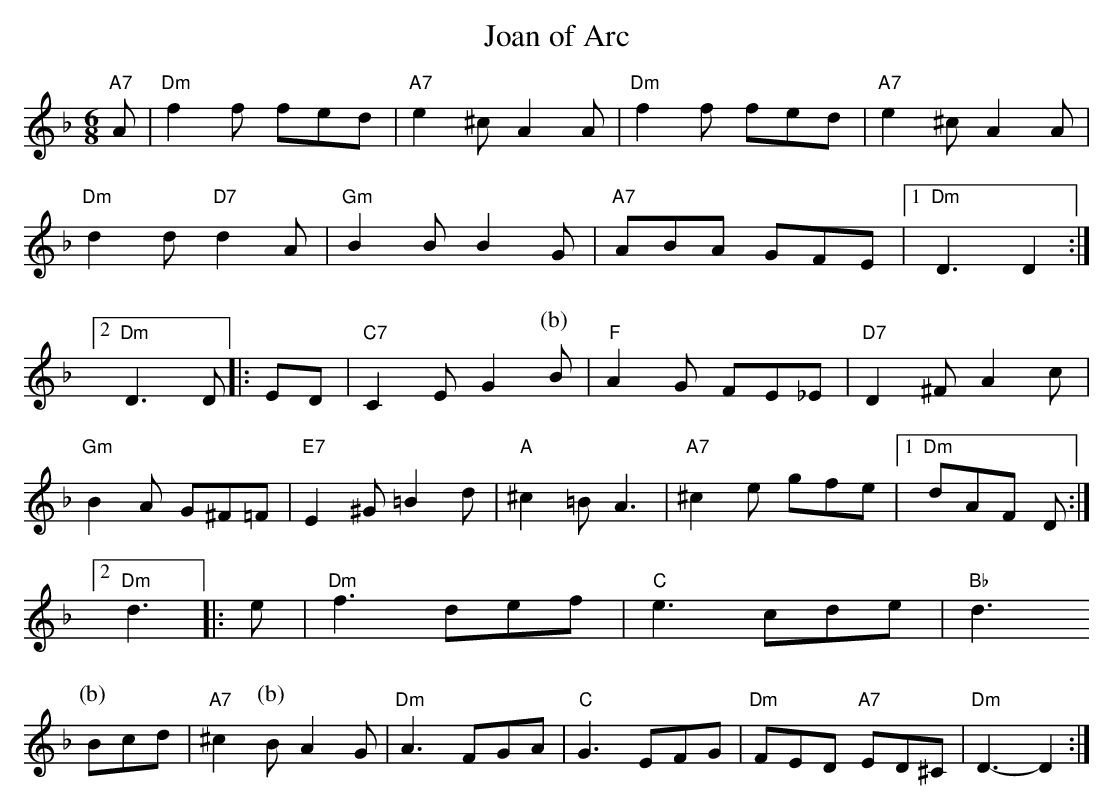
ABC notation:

X:1
T:Joan of Arc
M:6/8
K:Dm
"A7"A|"Dm"f2f fed|"A7"e2^c A2A|"Dm"f2f fed|"A7"e2^c A2A|
"Dm"d2d "D7"d2A|"Gm"B2B B2G|"A7"ABA GFE| [1"Dm"D3 D2:|
 [2"Dm"D3 D|:ED|"C7"C2E G2\
P:(b)
B|"F"A2G FE_E|"D7"D2^F A2c|
"Gm"B2A G^F=F|"E7"E2^G =B2d|"A"^c2=B A3|"A7"^c2e gfe| [1"Dm"dAF D:|
 [2"Dm"d3 |:e|"Dm"f3 def|"C"e3 cde|"Bb"d3
P:(b)
Bcd|"A7"^c2\
P:(b)
B A2G|"Dm"A3 FGA|"C"G3 EFG|"Dm"FED "A7"ED^C|"Dm"D3 -D2:|
